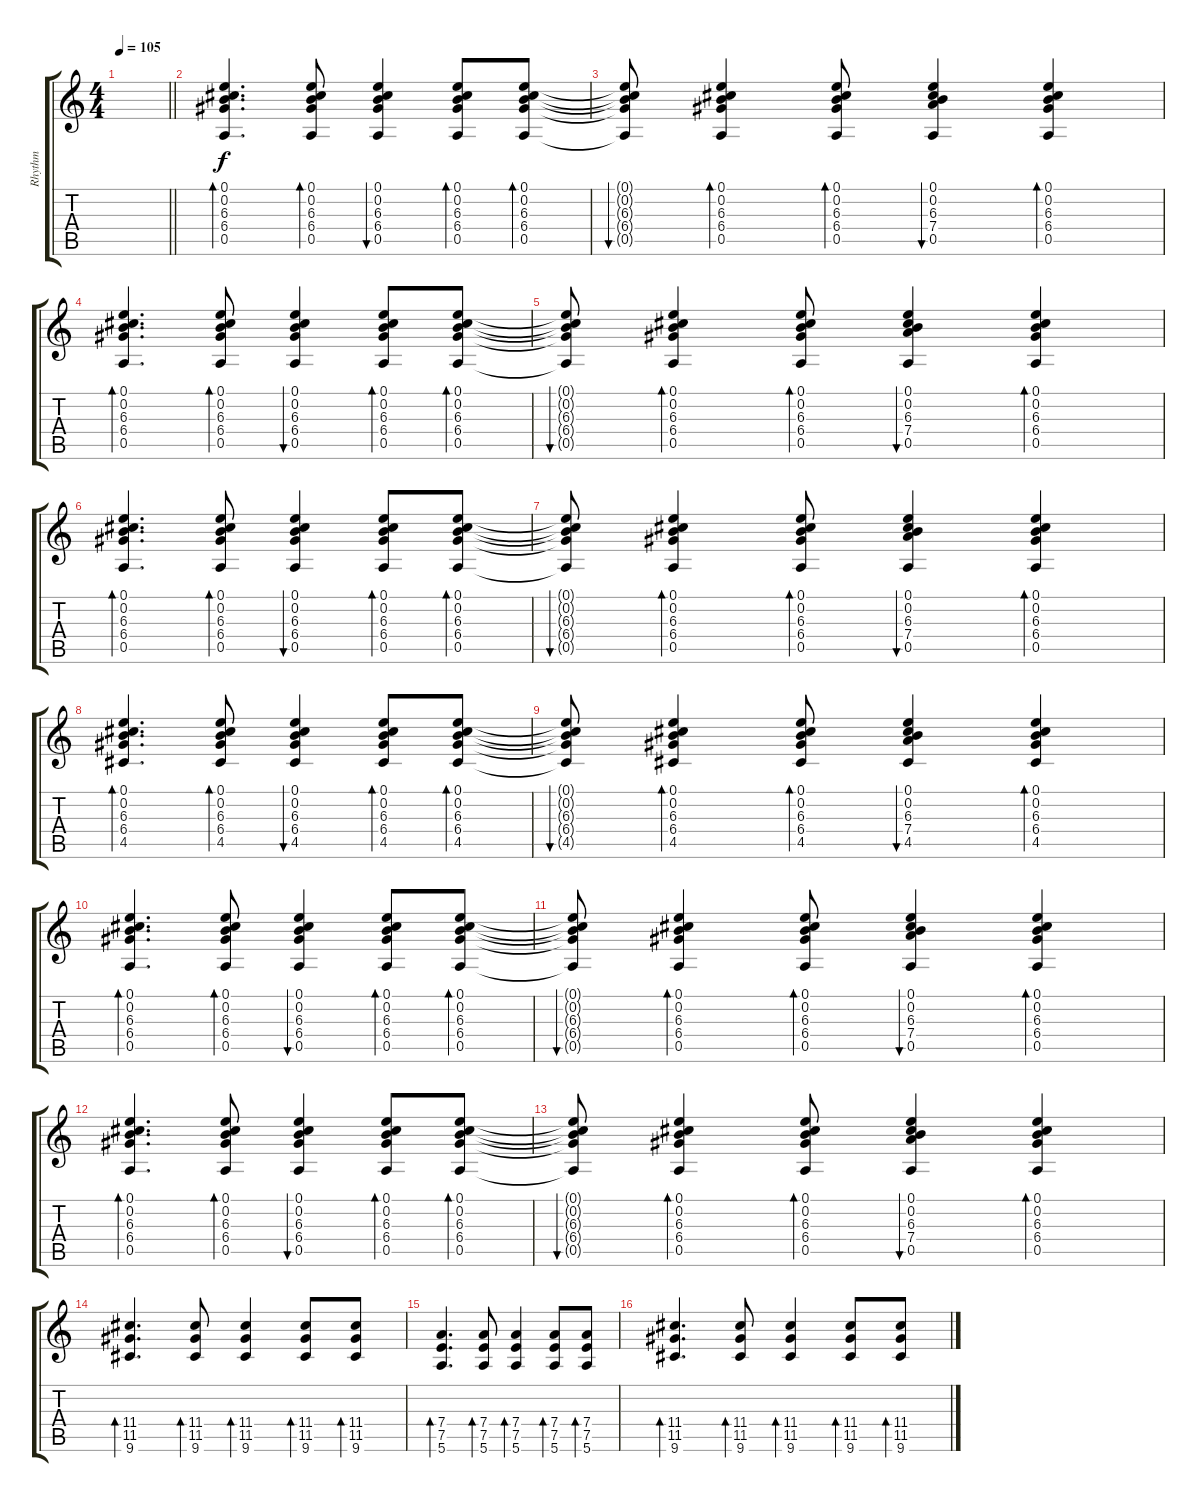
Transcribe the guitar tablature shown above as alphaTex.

\track ("Rhythm" "Rhythm") {instrument acousticguitarsteel}
\staff {score tabs}
\tuning (E4 B3 G3 D3 A2 E2) {hide}
\ts (4 4)
\tempo 105
\clef g2
\barLineRight lightlight
\ks c
|
(0.1 0.2 6.3 6.4 0.5).4{d bd 120} (0.1 0.2 6.3 6.4 0.5).8{bd 120} (0.1 0.2 6.3 6.4 0.5).4{bu 120} (0.1 0.2 6.3 6.4 0.5).8{bd 120} (0.1 0.2 6.3 6.4 0.5).8{bd 120} |
(0.1{t} 0.2{t} 6.3{t} 6.4{t} 0.5{t}).8{bu 120} (0.1 0.2 6.3 6.4 0.5).4{bd 120} (0.1 0.2 6.3 6.4 0.5).8{bd 120} (0.1 0.2 6.3 7.4 0.5).4{bu 120} (0.1 0.2 6.3 6.4 0.5).4{bd 120} |
(0.1 0.2 6.3 6.4 0.5).4{d bd 120} (0.1 0.2 6.3 6.4 0.5).8{bd 120} (0.1 0.2 6.3 6.4 0.5).4{bu 120} (0.1 0.2 6.3 6.4 0.5).8{bd 120} (0.1 0.2 6.3 6.4 0.5).8{bd 120} |
(0.1{t} 0.2{t} 6.3{t} 6.4{t} 0.5{t}).8{bu 120} (0.1 0.2 6.3 6.4 0.5).4{bd 120} (0.1 0.2 6.3 6.4 0.5).8{bd 120} (0.1 0.2 6.3 7.4 0.5).4{bu 120} (0.1 0.2 6.3 6.4 0.5).4{bd 120} |
(0.1 0.2 6.3 6.4 0.5).4{d bd 120} (0.1 0.2 6.3 6.4 0.5).8{bd 120} (0.1 0.2 6.3 6.4 0.5).4{bu 120} (0.1 0.2 6.3 6.4 0.5).8{bd 120} (0.1 0.2 6.3 6.4 0.5).8{bd 120} |
(0.1{t} 0.2{t} 6.3{t} 6.4{t} 0.5{t}).8{bu 120} (0.1 0.2 6.3 6.4 0.5).4{bd 120} (0.1 0.2 6.3 6.4 0.5).8{bd 120} (0.1 0.2 6.3 7.4 0.5).4{bu 120} (0.1 0.2 6.3 6.4 0.5).4{bd 120} |
(0.1 0.2 6.3 6.4 4.5).4{d bd 120} (0.1 0.2 6.3 6.4 4.5).8{bd 120} (0.1 0.2 6.3 6.4 4.5).4{bu 120} (0.1 0.2 6.3 6.4 4.5).8{bd 120} (0.1 0.2 6.3 6.4 4.5).8{bd 120} |
(0.1{t} 0.2{t} 6.3{t} 6.4{t} 4.5{t}).8{bu 120} (0.1 0.2 6.3 6.4 4.5).4{bd 120} (0.1 0.2 6.3 6.4 4.5).8{bd 120} (0.1 0.2 6.3 7.4 4.5).4{bu 120} (0.1 0.2 6.3 6.4 4.5).4{bd 120} |
(0.1 0.2 6.3 6.4 0.5).4{d bd 120} (0.1 0.2 6.3 6.4 0.5).8{bd 120} (0.1 0.2 6.3 6.4 0.5).4{bu 120} (0.1 0.2 6.3 6.4 0.5).8{bd 120} (0.1 0.2 6.3 6.4 0.5).8{bd 120} |
(0.1{t} 0.2{t} 6.3{t} 6.4{t} 0.5{t}).8{bu 120} (0.1 0.2 6.3 6.4 0.5).4{bd 120} (0.1 0.2 6.3 6.4 0.5).8{bd 120} (0.1 0.2 6.3 7.4 0.5).4{bu 120} (0.1 0.2 6.3 6.4 0.5).4{bd 120} |
(0.1 0.2 6.3 6.4 0.5).4{d bd 120} (0.1 0.2 6.3 6.4 0.5).8{bd 120} (0.1 0.2 6.3 6.4 0.5).4{bu 120} (0.1 0.2 6.3 6.4 0.5).8{bd 120} (0.1 0.2 6.3 6.4 0.5).8{bd 120} |
(0.1{t} 0.2{t} 6.3{t} 6.4{t} 0.5{t}).8{bu 120} (0.1 0.2 6.3 6.4 0.5).4{bd 120} (0.1 0.2 6.3 6.4 0.5).8{bd 120} (0.1 0.2 6.3 7.4 0.5).4{bu 120} (0.1 0.2 6.3 6.4 0.5).4{bd 120} |
(11.4 11.5 9.6).4{d bd 60 dy f} (11.4 11.5 9.6).8{bd 60} (11.4 11.5 9.6).4{bd 60} (11.4 11.5 9.6).8{bd 60} (11.4 11.5 9.6).8{bd 60} |
(7.4 7.5 5.6).4{d bd 60} (7.4 7.5 5.6).8{bd 60} (7.4 7.5 5.6).4{bd 60} (7.4 7.5 5.6).8{bd 60} (7.4 7.5 5.6).8{bd 60} |
(11.4 11.5 9.6).4{d bd 60} (11.4 11.5 9.6).8{bd 60} (11.4 11.5 9.6).4{bd 60} (11.4 11.5 9.6).8{bd 60} (11.4 11.5 9.6).8{bd 60}
